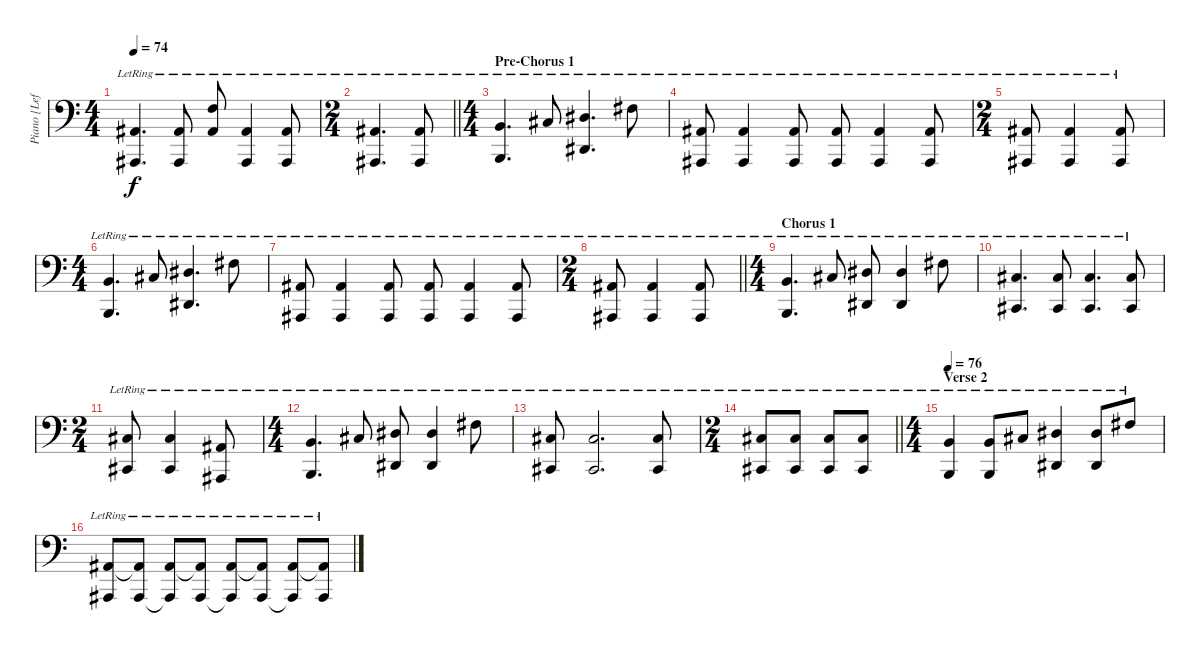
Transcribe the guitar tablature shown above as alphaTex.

\track ("Piano [Left Hand]" "Piano [Lef") {instrument acousticgrandpiano}
\staff {score}
\tuning (G2 D2 A1 E1 B0) {hide}
\ts (4 4)
\tempo 74
\clef f4
\ks c
(8.2{lr} 6.4{lr}).4{d dy f} (8.2{lr} 6.4{lr}).8 (10.1{lr} 8.2{lr}).8 (8.2{lr} 6.4{lr}).4 (8.2{lr} 6.4{lr}).8 |
\ts (2 4)
\barLineRight lightlight
(8.2{lr} 6.4{lr}).4{d} (8.2{lr} 6.4).8 |
\ts (4 4)
\section ("" "Pre-Chorus 1")
(9.2{lr} 2.3{lr}).4{d} 6.1{lr}.8 (13.2{lr} 11.4{lr}).4{d} 11.1{lr}.8 |
(8.2{lr} 6.4{lr}).8 (8.2{lr} 6.4{lr}).4 (8.2{lr} 6.4{lr}).8 (8.2{lr} 6.4{lr}).8 (8.2{lr} 6.4{lr}).4 (8.2{lr} 6.4{lr}).8 |
\ts (2 4)
(8.2{lr} 6.4{lr}).8 (8.2{lr} 6.4{lr}).4 (8.2{lr} 6.4).8 |
\ts (4 4)
(9.2{lr} 2.3{lr}).4{d} 6.1{lr}.8 (13.2{lr} 11.4{lr}).4{d} 11.1{lr}.8 |
(8.2{lr} 6.4{lr}).8 (8.2{lr} 6.4{lr}).4 (8.2{lr} 6.4{lr}).8 (8.2{lr} 6.4{lr}).8 (8.2{lr} 6.4{lr}).4 (8.2{lr} 6.4{lr}).8 |
\ts (2 4)
\barLineRight lightlight
(8.2{lr} 6.4{lr}).8 (8.2{lr} 6.4{lr}).4 (8.2{lr} 6.4).8 |
\ts (4 4)
\section ("" "Chorus 1")
(9.2{lr} 2.3{lr}).4{d} 6.1{lr}.8 (13.2{lr} 11.4{lr}).8 (13.2{lr} 11.4{lr}).4 11.1{lr}.8 |
(11.2{lr} 9.4).4{d} (11.2{lr} 9.4{lr}).8 (11.2{lr} 9.4{lr}).4{d} (11.2{lr} 9.4{lr}).8 |
\ts (2 4)
(11.2{lr} 9.4{lr}).8 (11.2{lr} 9.4{lr}).4 (8.2{lr} 6.4).8 |
\ts (4 4)
(9.2{lr} 2.3{lr}).4{d} 6.1{lr}.8 (13.2{lr} 11.4{lr}).8 (13.2{lr} 11.4{lr}).4 11.1{lr}.8 |
(11.2{lr} 9.4{lr}).8 (11.2{lr} 9.4{lr}).2{d} (11.2{lr} 9.4{lr}).8 |
\ts (2 4)
\barLineRight lightlight
(11.2{lr} 9.4{lr}).8 (11.2{lr} 9.4{lr}).8 (11.2{lr} 9.4{lr}).8 (11.2{lr} 9.4).8 |
\ts (4 4)
\section ("" "Verse 2")
\tempo 76
(9.2{lr} 2.3{lr}).4 (9.2{lr} 2.3{lr}).8 6.1{lr}.8 (13.2{lr} 11.4{lr}).4 (13.2{lr} 11.4{lr}).8 11.1{lr}.8 |
(8.2{lr} 6.4{lr}).8 (8.2{t} 6.4{lr}).8 (8.2{lr} 6.4{t}).8 (8.2{t} 6.4{lr}).8 (8.2{lr} 6.4{t}).8 (8.2{t} 6.4{lr}).8 (8.2{lr} 6.4{t}).8 (8.2{t} 6.4{lr}).8
